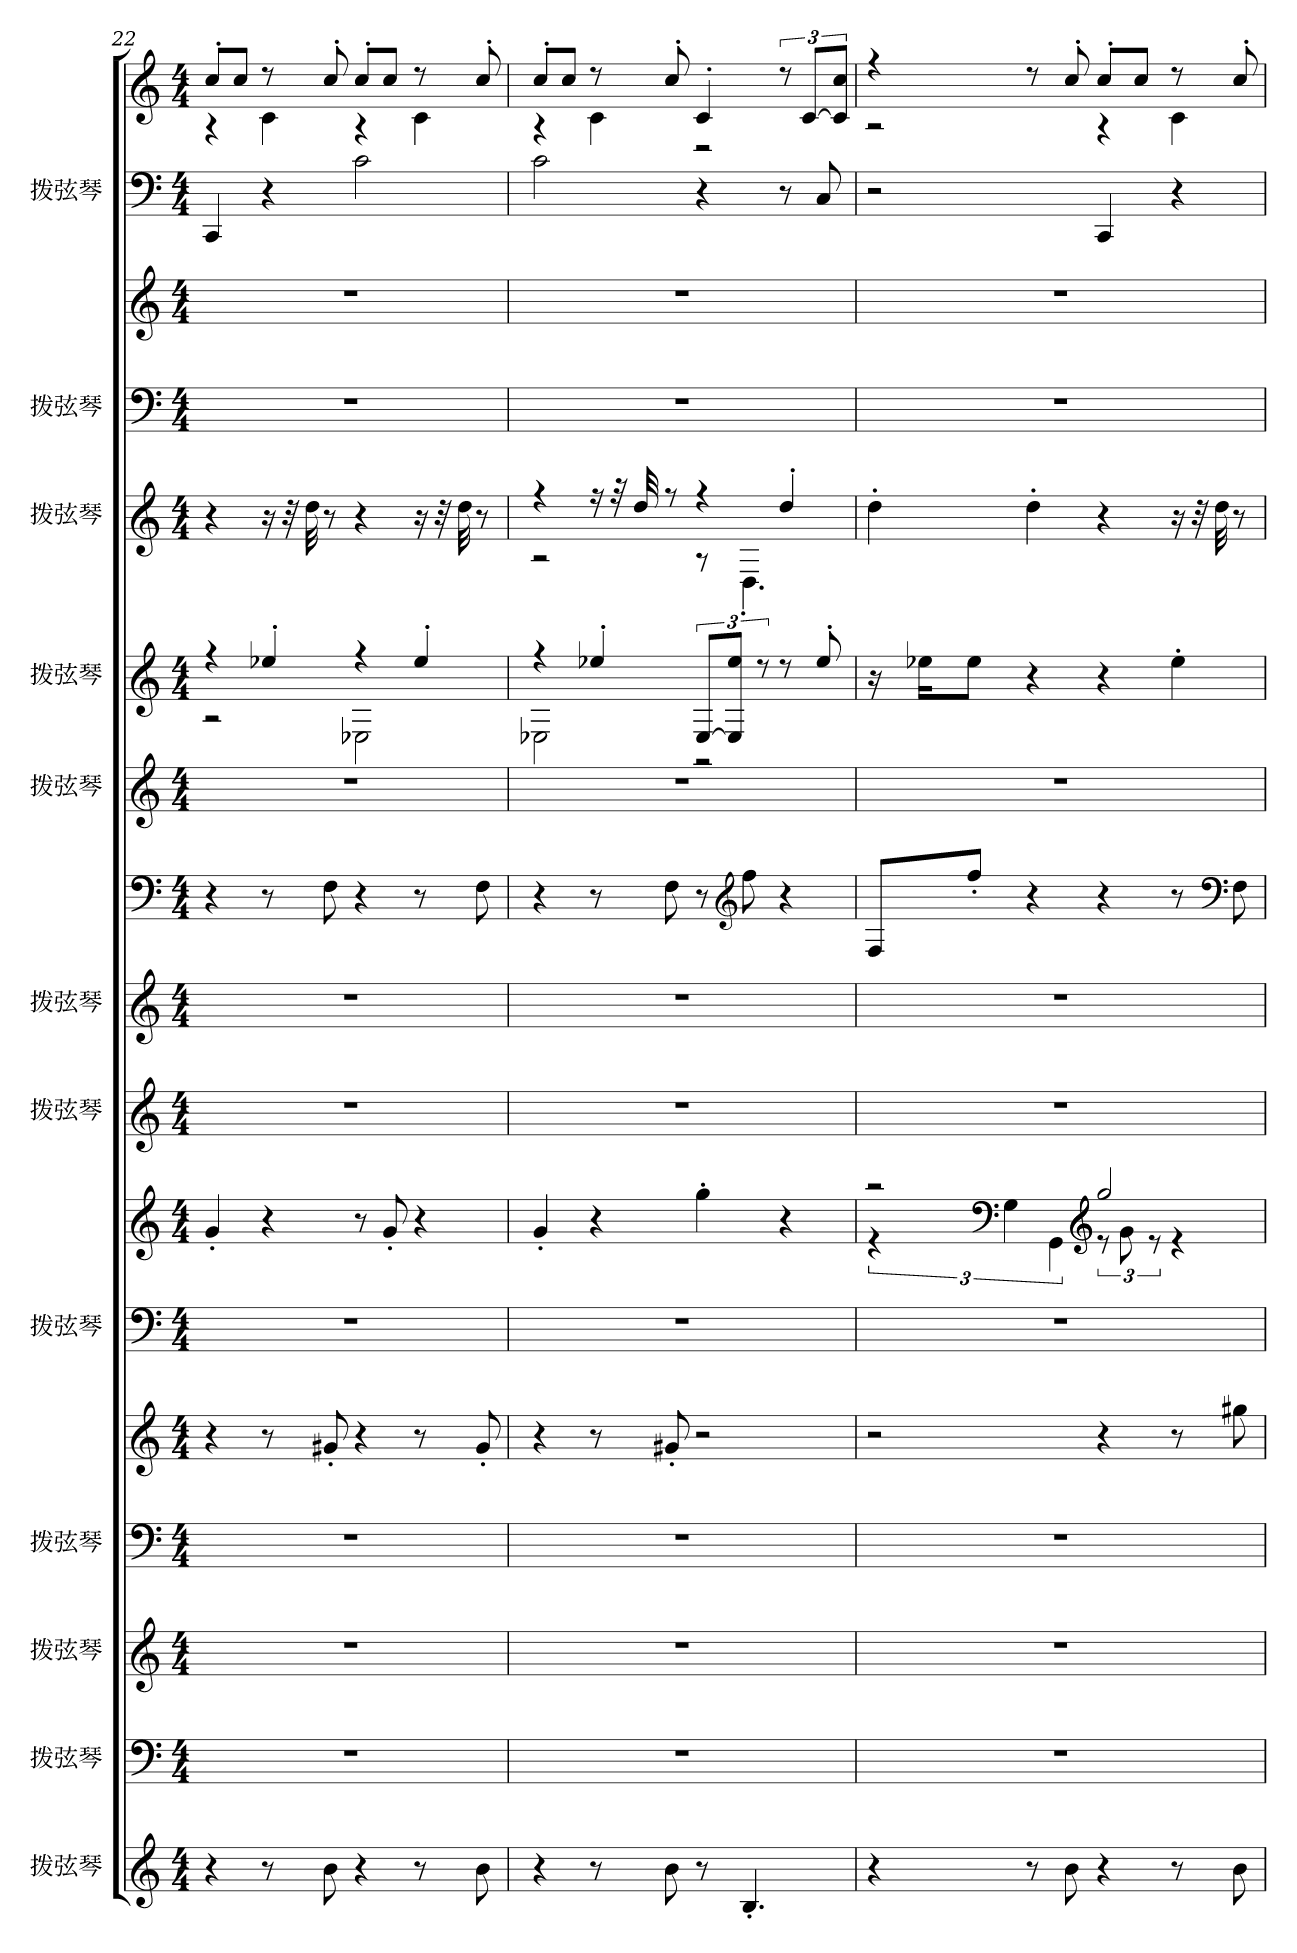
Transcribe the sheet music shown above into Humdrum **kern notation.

**kern	**kern	**kern	**kern	**kern	**kern	**kern	**kern	**kern	**kern	**kern	**kern	**kern	**kern	**kern	**kern	**kern
*part12	*part11	*part10	*part9	*part9	*part8	*part8	*part7	*part6	*part6	*part5	*part4	*part3	*part2	*part2	*part1	*part1
*staff17	*staff16	*staff15	*staff14	*staff13	*staff12	*staff11	*staff10	*staff9	*staff8	*staff7	*staff6	*staff5	*staff4	*staff3	*staff2	*staff1
*I"拨弦琴	*I"拨弦琴	*I"拨弦琴	*I"拨弦琴	*	*I"拨弦琴	*	*I"拨弦琴	*I"拨弦琴	*	*I"拨弦琴	*I"拨弦琴	*I"拨弦琴	*I"拨弦琴	*	*I"拨弦琴	*
!!LO:PB:g=z
*clefG2	*clefF4	*clefG2	*clefF4	*clefG2	*clefF4	*clefG2	*clefG2	*clefG2	*clefF4	*clefG2	*clefG2	*clefG2	*clefF4	*clefG2	*clefF4	*clefG2
*k[]	*k[]	*k[]	*k[]	*k[]	*k[]	*k[]	*k[]	*k[]	*k[]	*k[]	*k[]	*k[]	*k[]	*k[]	*k[]	*k[]
*M4/4	*M4/4	*M4/4	*M4/4	*M4/4	*M4/4	*M4/4	*M4/4	*M4/4	*M4/4	*M4/4	*M4/4	*M4/4	*M4/4	*M4/4	*M4/4	*M4/4
=22	=22	=22	=22	=22	=22	=22	=22	=22	=22	=22	=22	=22	=22	=22	=22	=22
*	*	*	*	*	*	*	*	*	*	*	*^	*	*	*	*	*^
4r	1r	1r	1r	4r	1r	4g'/	1r	1r	4r	1r	4r	2r	4r	1r	1r	4CC/	8cc'/L	4r
.	.	.	.	.	.	.	.	.	.	.	.	.	.	.	.	.	8cc/J	.
8r	.	.	.	8r	.	4r	.	.	8r	.	4ee-X'/	.	16r	.	.	4r	8r	4c\
.	.	.	.	.	.	.	.	.	.	.	.	.	32r	.	.	.	.	.
.	.	.	.	.	.	.	.	.	.	.	.	.	32dd\	.	.	.	.	.
8b\	.	.	.	8g#X'/	.	.	.	.	8F\	.	.	.	8r	.	.	.	8cc'/	.
4r	.	.	.	4r	.	8r	.	.	4r	.	4r	2E-X\	4r	.	.	2c\	8cc'/L	4r
.	.	.	.	.	.	8g'/	.	.	.	.	.	.	.	.	.	.	8cc/J	.
8r	.	.	.	8r	.	4r	.	.	8r	.	4ee-'/	.	16r	.	.	.	8r	4c\
.	.	.	.	.	.	.	.	.	.	.	.	.	32r	.	.	.	.	.
.	.	.	.	.	.	.	.	.	.	.	.	.	32dd\	.	.	.	.	.
8b\	.	.	.	8g#'/	.	.	.	.	8F\	.	.	.	8r	.	.	.	8cc'/	.
=23	=23	=23	=23	=23	=23	=23	=23	=23	=23	=23	=23	=23	=23	=23	=23	=23	=23	=23
*	*	*	*	*	*	*	*	*	*	*	*	*	*^	*	*	*	*	*
4r	1r	1r	1r	4r	1r	4g'/	1r	1r	4r	1r	4r	2E-X\	4r	2r	1r	1r	2c\	8cc'/L	4r
.	.	.	.	.	.	.	.	.	.	.	.	.	.	.	.	.	.	8cc/J	.
8r	.	.	.	8r	.	4r	.	.	8r	.	4ee-X'/	.	16r	.	.	.	.	8r	4c\
.	.	.	.	.	.	.	.	.	.	.	.	.	32r	.	.	.	.	.	.
.	.	.	.	.	.	.	.	.	.	.	.	.	32dd/	.	.	.	.	.	.
8b\	.	.	.	8g#X'/	.	.	.	.	8F\	.	.	.	8r	.	.	.	.	8cc'/	.
8r	.	.	.	2r	.	4gg'\	.	.	8r	.	[12E-/L	2r	4r	8r	.	.	4r	4c'/	2r
.	.	.	.	.	.	.	.	.	.	.	12E-/] 12ee-/J	.	.	.	.	.	.	.	.
*	*	*	*	*	*	*	*	*	*clefG2	*	*	*	*	*	*	*	*	*	*
4.B'/	.	.	.	.	.	.	.	.	8ff\	.	.	.	.	4.D'\	.	.	.	.	.
.	.	.	.	.	.	.	.	.	.	.	12r	.	.	.	.	.	.	.	.
.	.	.	.	.	.	4r	.	.	4r	.	8r	.	4dd'/	.	.	.	8r	12r	.
.	.	.	.	.	.	.	.	.	.	.	.	.	.	.	.	.	.	[12c/L	.
.	.	.	.	.	.	.	.	.	.	.	8ee-'/	.	.	.	.	.	8C/	.	.
.	.	.	.	.	.	.	.	.	.	.	.	.	.	.	.	.	.	12c/] 12cc/J	.
*	*	*	*	*	*	*	*	*	*	*	*v	*v	*	*	*	*	*	*	*
*	*	*	*	*	*	*	*	*	*	*	*	*v	*v	*	*	*	*	*
!!LO:PB:g=z	!!
=24	=24	=24	=24	=24	=24	=24	=24	=24	=24	=24	=24	=24	=24	=24	=24	=24	=24
*	*	*	*	*	*	*^	*	*	*	*	*	*	*	*	*	*	*
4r	1r	1r	1r	2r	1r	2r	6r	1r	1r	8F/L	1r	16r	4dd'\	1r	1r	2r	4r	2r
.	.	.	.	.	.	.	.	.	.	.	.	16ee-X\KL	.	.	.	.	.	.
.	.	.	.	.	.	.	.	.	.	8ff'/J	.	8ee-\J	.	.	.	.	.	.
*	*	*	*	*	*	*clefF4	*	*	*	*	*	*	*	*	*	*	*	*
.	.	.	.	.	.	.	6G\	.	.	.	.	.	.	.	.	.	.	.
8r	.	.	.	.	.	.	.	.	.	4r	.	4r	4dd'\	.	.	.	8r	.
.	.	.	.	.	.	.	6GG\	.	.	.	.	.	.	.	.	.	.	.
8b\	.	.	.	.	.	.	.	.	.	.	.	.	.	.	.	.	8cc'/	.
*	*	*	*	*	*	*clefG2	*	*	*	*	*	*	*	*	*	*	*	*
4r	.	.	.	4r	.	2gg/	12r	.	.	4r	.	4r	4r	.	.	4CC/	8cc'/L	4r
.	.	.	.	.	.	.	12g\	.	.	.	.	.	.	.	.	.	.	.
.	.	.	.	.	.	.	.	.	.	.	.	.	.	.	.	.	8cc/J	.
.	.	.	.	.	.	.	12r	.	.	.	.	.	.	.	.	.	.	.
8r	.	.	.	8r	.	.	4r	.	.	8r	.	4ee-'\	16r	.	.	4r	8r	4c\
.	.	.	.	.	.	.	.	.	.	.	.	.	32r	.	.	.	.	.
.	.	.	.	.	.	.	.	.	.	.	.	.	32dd\	.	.	.	.	.
*	*	*	*	*	*	*	*	*	*	*clefF4	*	*	*	*	*	*	*	*
8b\	.	.	.	8gg#X\	.	.	.	.	.	8F\	.	.	8r	.	.	.	8cc'/	.
*	*	*	*	*	*	*v	*v	*	*	*	*	*	*	*	*	*	*v	*v
=	=	=	=	=	=	=	=	=	=	=	=	=	=	=	=	=
*-	*-	*-	*-	*-	*-	*-	*-	*-	*-	*-	*-	*-	*-	*-	*-	*-
